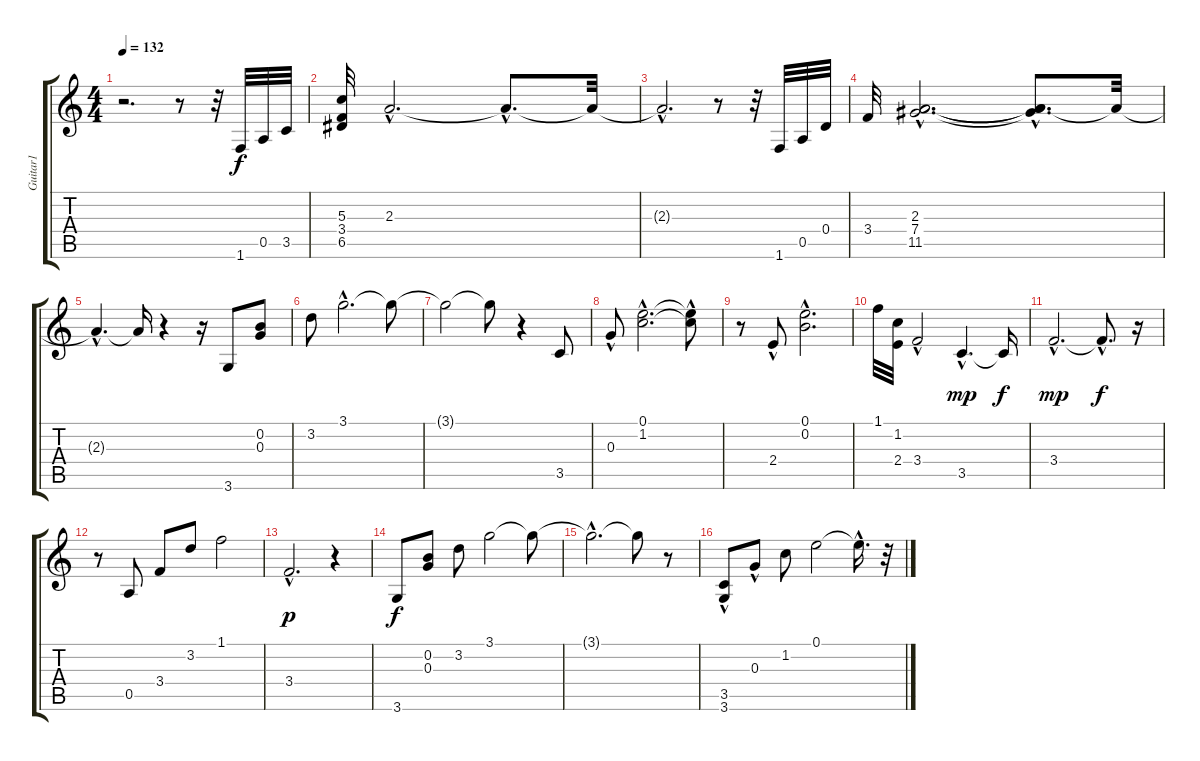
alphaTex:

\track ("Guitar1" "Guitar1") {instrument electricguitarclean}
\staff {score tabs}
\tuning (E4 B3 G3 D3 A2 E2) {hide}
\ts (4 4)
\tempo 132
\clef g2
\ks c
r.2{d dy f instrument electricguitarclean} r.8 r.32 1.6.32 0.5.32 3.5.32 |
(5.3 3.4 6.5).32 2.3{hac}.2{d} 2.3{hac t}.8{d} 2.3{t}.32 |
2.3{hac t}.2{d} r.8 r.32 1.6.32 0.5.32 0.4.32 |
3.4.32 (2.3{hac} 7.4{hac} 11.5{hac}).2{d} (2.3{hac t} 7.4{t} 11.5{t}).8{d} 2.3{t}.32 |
2.3{hac t}.4{d} 2.3{t}.16 r.4 r.16 3.6.8 (0.2 0.3).8 |
3.2.8 3.1{hac}.2{d} 3.1{t}.8 |
3.1{t}.2 3.1{t}.8 r.4 3.5.8 |
0.3{hac}.8 (0.1{hac} 1.2{hac}).2{d} (0.1{t} 1.2{hac t}).8 |
r.8 2.4{hac}.8 (0.1{hac} 0.2{hac}).2{d} |
1.1.32 (1.2 2.4).32 3.4{hac}.2 3.5{hac}.4{d dy mp} 3.5{t}.16{dy f} |
3.4{hac}.2{d dy mp} 3.4{hac t}.8{d dy f} r.16 |
r.8 0.5.8 3.4.8 3.2.8 1.1.2 |
3.4{hac}.2{d dy p} r.4 |
3.6.8{dy f} (0.2 0.3).8 3.2.8 3.1.2 3.1{t}.8 |
3.1{hac t}.2{d} 3.1{t}.8 r.8 |
(3.5{hac} 3.6).8 0.3{hac}.8 1.2.8 0.1.2 0.1{hac t}.16{d} r.32
